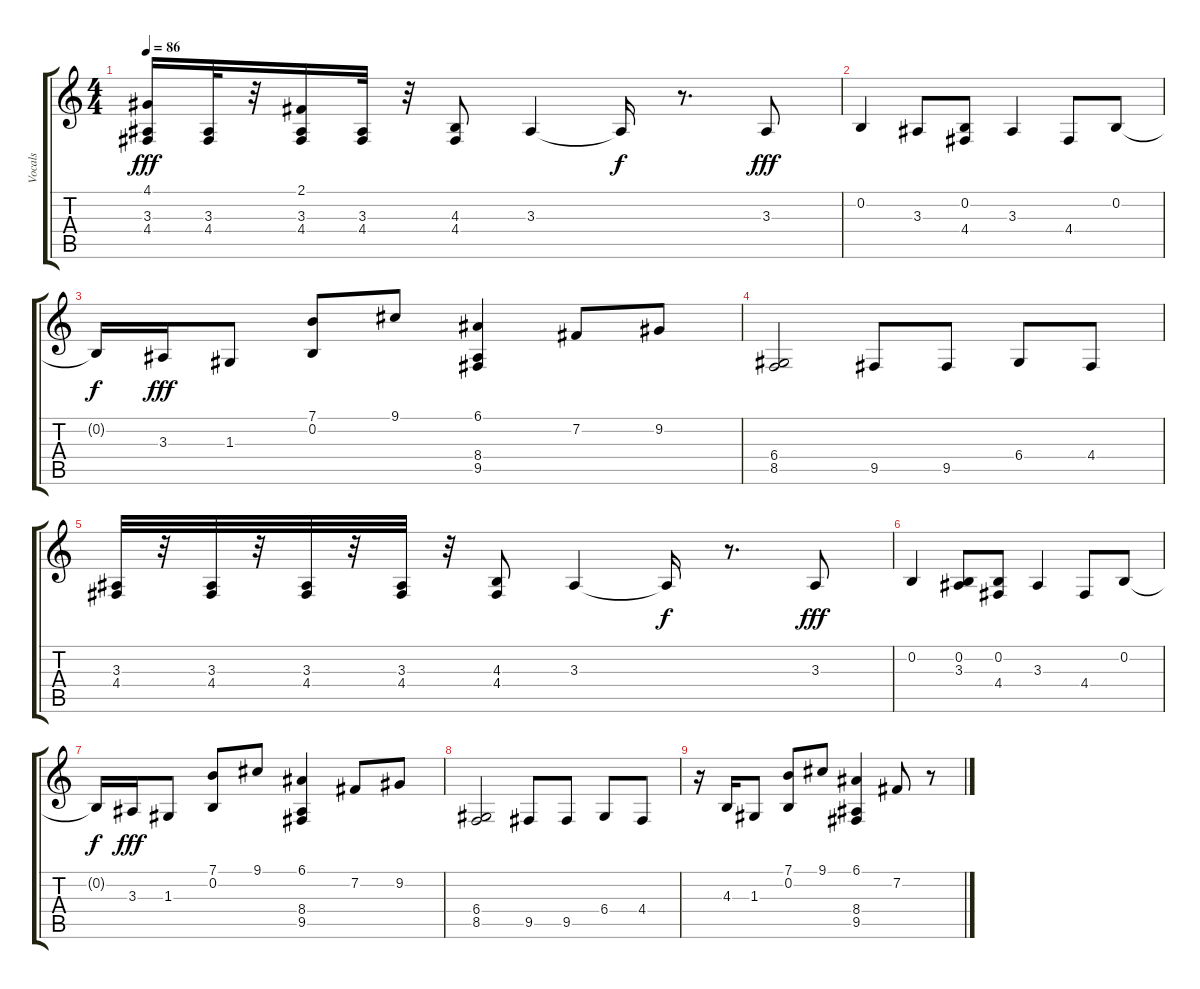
\track ("Vocals" "Vocals") {instrument brightacousticpiano}
\staff {score tabs}
\tuning (E4 B3 G3 D3 A2 E2) {hide}
\ts (4 4)
\tempo 86
\clef g2
\ks c
(4.1 3.3 4.4).16{dy fff} (3.3 4.4).32 r.32 (2.1 3.3 4.4).16 (3.3 4.4).32 r.32 (4.3 4.4).8 3.3.4 3.3{t}.16{dy f} r.8{d} 3.3.8{dy fff} |
0.2.4 3.3.8 (0.2 4.4).8 3.3.4 4.4.8 0.2.8 |
0.2{t}.16{dy f} 3.3.16{dy fff} 1.3.8 (7.1 0.2).8 9.1.8 (6.1 8.4 9.5).4 7.2.8 9.2.8 |
(6.4 8.5).2 9.5.8 9.5.8 6.4.8 4.4.8 |
(3.3 4.4).32 r.32 (3.3 4.4).32 r.32 (3.3 4.4).32 r.32 (3.3 4.4).32 r.32 (4.3 4.4).8 3.3.4 3.3{t}.16{dy f} r.8{d} 3.3.8{dy fff} |
0.2.4 (0.2 3.3).8 (0.2 4.4).8 3.3.4 4.4.8 0.2.8 |
0.2{t}.16{dy f} 3.3.16{dy fff} 1.3.8 (7.1 0.2).8 9.1.8 (6.1 8.4 9.5).4 7.2.8 9.2.8 |
(6.4 8.5).2 9.5.8 9.5.8 6.4.8 4.4.8 |
r.16 4.3.16 1.3.8 (7.1 0.2).8 9.1.8 (6.1 8.4 9.5).4 7.2.8 r.8
